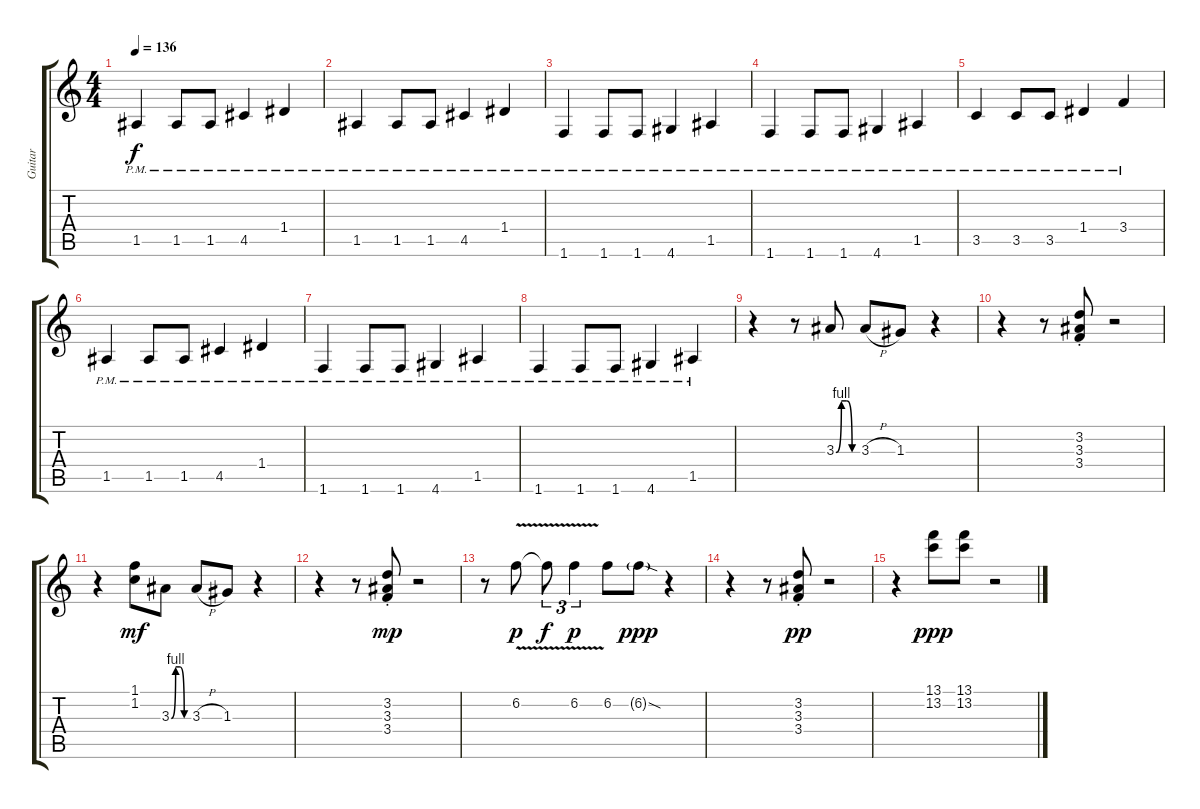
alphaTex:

\track ("Guitar" "Guitar") {instrument overdrivenguitar}
\staff {score tabs}
\tuning (E4 B3 G3 D3 A2 E2) {hide}
\ts (4 4)
\tempo 136
\clef g2
\ks c
1.5{pm}.4{dy f} 1.5{pm}.8 1.5{pm}.8 4.5{pm}.4 1.4{pm}.4 |
1.5{pm}.4 1.5{pm}.8 1.5{pm}.8 4.5{pm}.4 1.4{pm}.4 |
1.6{pm}.4 1.6{pm}.8 1.6{pm}.8 4.6{pm}.4 1.5{pm}.4 |
1.6{pm}.4 1.6{pm}.8 1.6{pm}.8 4.6{pm}.4 1.5{pm}.4 |
3.5{pm}.4 3.5{pm}.8 3.5{pm}.8 1.4{pm}.4 3.4{pm}.4 |
1.5{pm}.4 1.5{pm}.8 1.5{pm}.8 4.5{pm}.4 1.4{pm}.4 |
1.6{pm}.4 1.6{pm}.8 1.6{pm}.8 4.6{pm}.4 1.5{pm}.4 |
1.6{pm}.4 1.6{pm}.8 1.6{pm}.8 4.6{pm}.4 1.5{pm}.4 |
r.4 r.8 3.3{be (custom 0 0 15 4 30 4 45 0 60 0)}.8{volume 16} 3.3{h}.8 1.3.8 r.4 |
r.4 r.8 (3.2{st} 3.3{st} 3.4{st}).8 r.2 |
r.4 (1.1 1.2).8{dy mf} 3.3{be (custom 0 0 15 4 30 4 45 0 60 0)}.8 3.3{h}.8 1.3.8 r.4 |
r.4 r.8 (3.2{st} 3.3{st} 3.4{st}).8{dy mp} r.2 |
r.8 6.2{v}.8{dy p} 6.2{t}.8{tu (3 2) dy f} 6.2{v}.4{tu (3 2) dy p} 6.2.8 6.2{sod g}.8{dy ppp} r.4 |
r.4 r.8 (3.2{st} 3.3{st} 3.4{st}).8{dy pp} r.2 |
r.4 (13.1 13.2).8{dy ppp} (13.1 13.2).8 r.2
